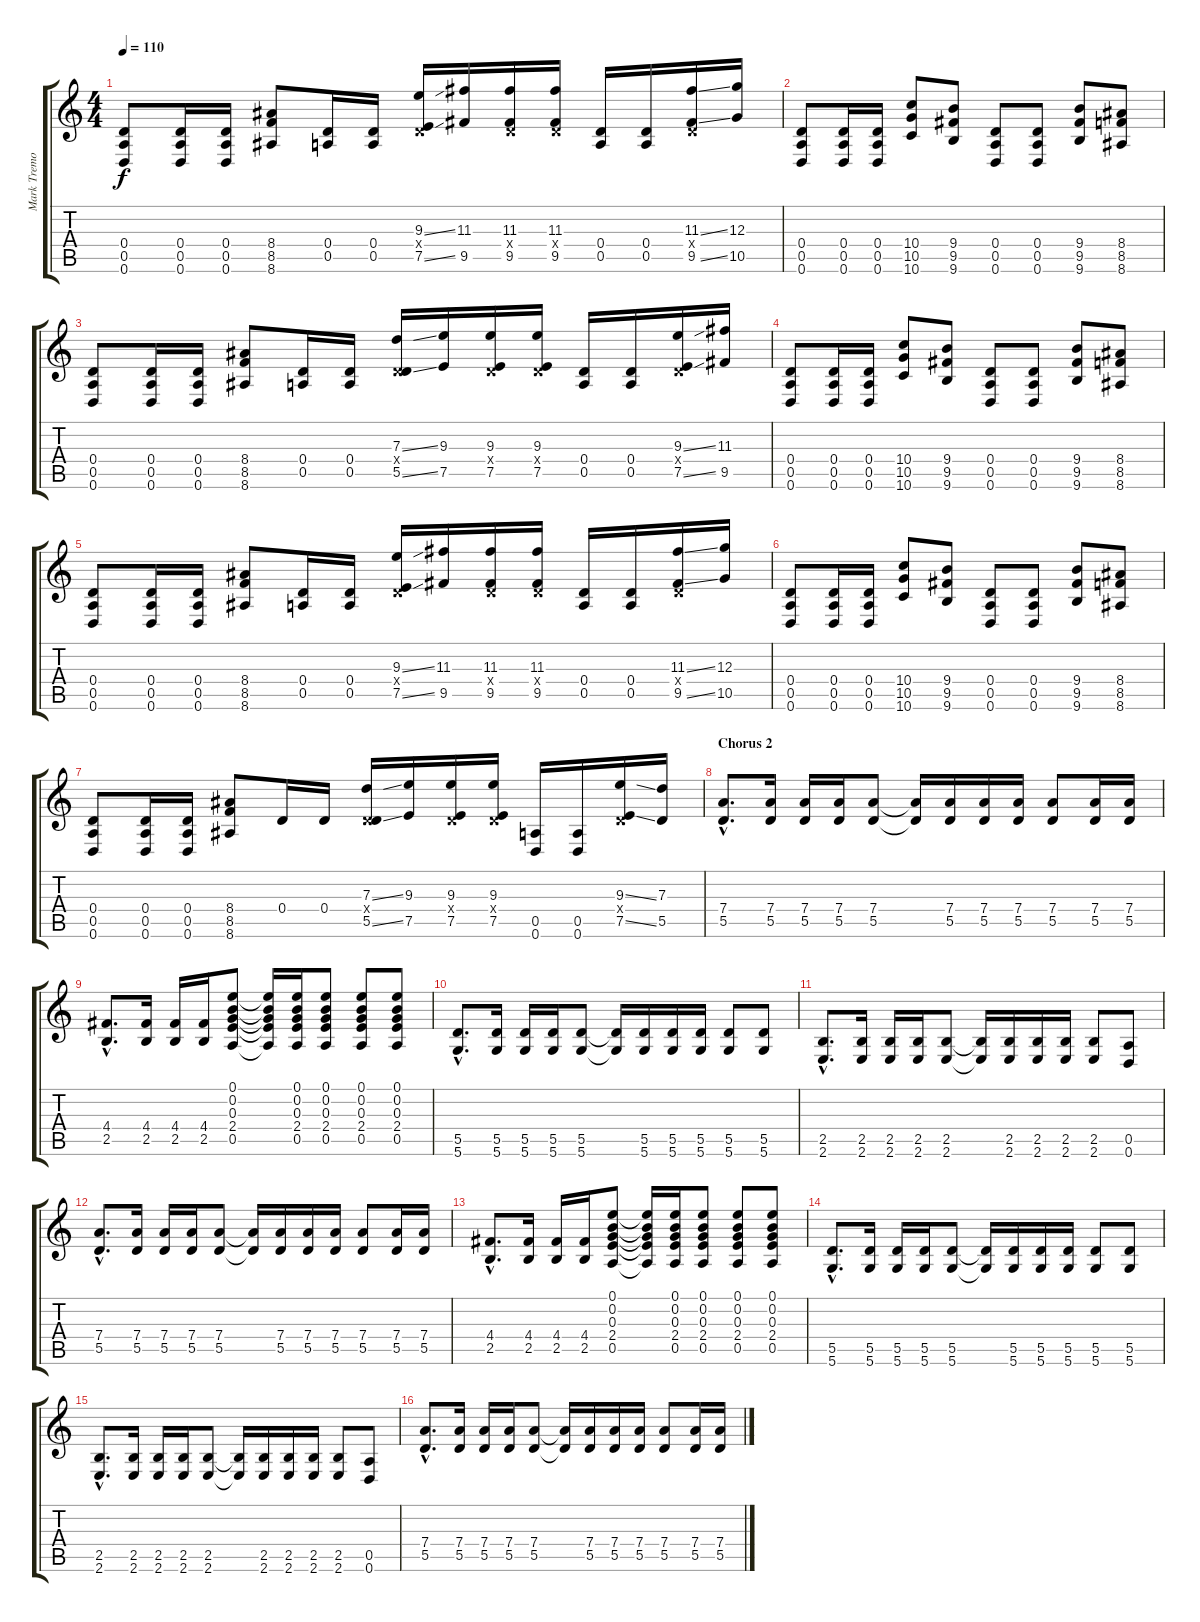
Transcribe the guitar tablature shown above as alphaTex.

\track ("Mark Tremonti (ovrdriven)" "Mark Tremo") {instrument overdrivenguitar}
\staff {score tabs}
\tuning (E4 B3 G3 D3 A2 D2) {hide}
\ts (4 4)
\tempo 110
\clef g2
\ks c
(0.4 0.5 0.6).8{dy f} (0.4 0.5 0.6).16 (0.4 0.5 0.6).16 (8.4 8.5 8.6).8 (0.4 0.5).16 (0.4 0.5).16 (9.3{ss} 0.4{x} 7.5{ss}).16 (11.3 9.5).16 (11.3 0.4{x} 9.5).16 (11.3 0.4{x} 9.5).16 (0.4 0.5).16 (0.4 0.5).16 (11.3{ss} 0.4{x} 9.5{ss}).16 (12.3 10.5).16 |
(0.4 0.5 0.6).8 (0.4 0.5 0.6).16 (0.4 0.5 0.6).16 (10.4 10.5 10.6).8 (9.4 9.5 9.6).8 (0.4 0.5 0.6).8 (0.4 0.5 0.6).8 (9.4 9.5 9.6).8 (8.4 8.5 8.6).8 |
(0.4 0.5 0.6).8 (0.4 0.5 0.6).16 (0.4 0.5 0.6).16 (8.4 8.5 8.6).8 (0.4 0.5).16 (0.4 0.5).16 (7.3{ss} 0.4{x} 5.5{ss}).16 (9.3 7.5).16 (9.3 0.4{x} 7.5).16 (9.3 0.4{x} 7.5).16 (0.4 0.5).16 (0.4 0.5).16 (9.3{ss} 0.4{x} 7.5{ss}).16 (11.3 9.5).16 |
(0.4 0.5 0.6).8 (0.4 0.5 0.6).16 (0.4 0.5 0.6).16 (10.4 10.5 10.6).8 (9.4 9.5 9.6).8 (0.4 0.5 0.6).8 (0.4 0.5 0.6).8 (9.4 9.5 9.6).8 (8.4 8.5 8.6).8 |
(0.4 0.5 0.6).8 (0.4 0.5 0.6).16 (0.4 0.5 0.6).16 (8.4 8.5 8.6).8 (0.4 0.5).16 (0.4 0.5).16 (9.3{ss} 0.4{x} 7.5{ss}).16 (11.3 9.5).16 (11.3 0.4{x} 9.5).16 (11.3 0.4{x} 9.5).16 (0.4 0.5).16 (0.4 0.5).16 (11.3{ss} 0.4{x} 9.5{ss}).16 (12.3 10.5).16 |
(0.4 0.5 0.6).8 (0.4 0.5 0.6).16 (0.4 0.5 0.6).16 (10.4 10.5 10.6).8 (9.4 9.5 9.6).8 (0.4 0.5 0.6).8 (0.4 0.5 0.6).8 (9.4 9.5 9.6).8 (8.4 8.5 8.6).8 |
(0.4 0.5 0.6).8 (0.4 0.5 0.6).16 (0.4 0.5 0.6).16 (8.4 8.5 8.6).8 0.4.16 0.4.16 (7.3{ss} 0.4{x} 5.5{ss}).16 (9.3 7.5).16 (9.3 0.4{x} 7.5).16 (9.3 0.4{x} 7.5).16 (0.5 0.6).16 (0.5 0.6).16 (9.3{ss} 0.4{x} 7.5{ss}).16 (7.3 5.5).16 |
\section ("" "Chorus 2")
(7.4{hac} 5.5{hac}).8{d} (7.4 5.5).16 (7.4 5.5).16 (7.4 5.5).16 (7.4 5.5).8 (7.4{t} 5.5{t}).16 (7.4 5.5).16 (7.4 5.5).16 (7.4 5.5).16 (7.4 5.5).8 (7.4 5.5).16 (7.4 5.5).16 |
(4.4{hac} 2.5{hac}).8{d} (4.4 2.5).16 (4.4 2.5).16 (4.4 2.5).16 (0.1 0.2 0.3 2.4 0.5).8 (0.1{t} 0.2{t} 0.3{t} 2.4{t} 0.5{t}).16 (0.1 0.2 0.3 2.4 0.5).16 (0.1 0.2 0.3 2.4 0.5).8 (0.1 0.2 0.3 2.4 0.5).8 (0.1 0.2 0.3 2.4 0.5).8 |
(5.5{hac} 5.6{hac}).8{d} (5.5 5.6).16 (5.5 5.6).16 (5.5 5.6).16 (5.5 5.6).8 (5.5{t} 5.6{t}).16 (5.5 5.6).16 (5.5 5.6).16 (5.5 5.6).16 (5.5 5.6).8 (5.5 5.6).8 |
(2.5{hac} 2.6{hac}).8{d} (2.5 2.6).16 (2.5 2.6).16 (2.5 2.6).16 (2.5 2.6).8 (2.5{t} 2.6{t}).16 (2.5 2.6).16 (2.5 2.6).16 (2.5 2.6).16 (2.5 2.6).8 (0.5 0.6).8 |
(7.4{hac} 5.5{hac}).8{d} (7.4 5.5).16 (7.4 5.5).16 (7.4 5.5).16 (7.4 5.5).8 (7.4{t} 5.5{t}).16 (7.4 5.5).16 (7.4 5.5).16 (7.4 5.5).16 (7.4 5.5).8 (7.4 5.5).16 (7.4 5.5).16 |
(4.4{hac} 2.5{hac}).8{d} (4.4 2.5).16 (4.4 2.5).16 (4.4 2.5).16 (0.1 0.2 0.3 2.4 0.5).8 (0.1{t} 0.2{t} 0.3{t} 2.4{t} 0.5{t}).16 (0.1 0.2 0.3 2.4 0.5).16 (0.1 0.2 0.3 2.4 0.5).8 (0.1 0.2 0.3 2.4 0.5).8 (0.1 0.2 0.3 2.4 0.5).8 |
(5.5{hac} 5.6{hac}).8{d} (5.5 5.6).16 (5.5 5.6).16 (5.5 5.6).16 (5.5 5.6).8 (5.5{t} 5.6{t}).16 (5.5 5.6).16 (5.5 5.6).16 (5.5 5.6).16 (5.5 5.6).8 (5.5 5.6).8 |
(2.5{hac} 2.6{hac}).8{d} (2.5 2.6).16 (2.5 2.6).16 (2.5 2.6).16 (2.5 2.6).8 (2.5{t} 2.6{t}).16 (2.5 2.6).16 (2.5 2.6).16 (2.5 2.6).16 (2.5 2.6).8 (0.5 0.6).8 |
(7.4{hac} 5.5{hac}).8{d} (7.4 5.5).16 (7.4 5.5).16 (7.4 5.5).16 (7.4 5.5).8 (7.4{t} 5.5{t}).16 (7.4 5.5).16 (7.4 5.5).16 (7.4 5.5).16 (7.4 5.5).8 (7.4 5.5).16 (7.4 5.5).16
